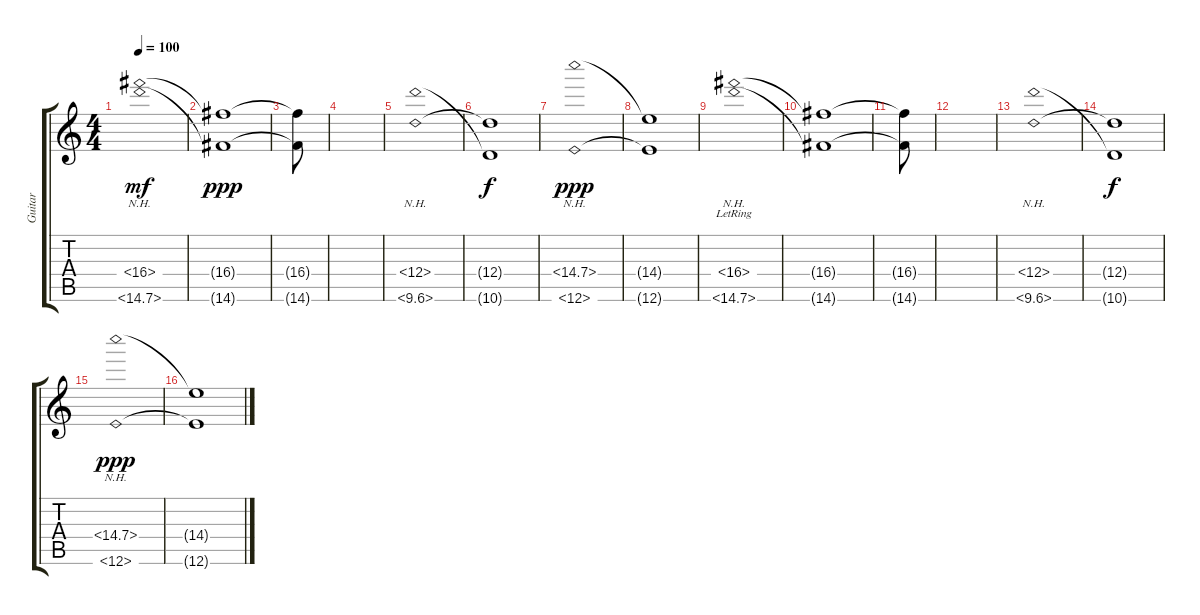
\track ("Guitar" "Guitar") {instrument overdrivenguitar}
\staff {score tabs}
\tuning (E4 B3 G3 D3 A2 E2) {hide}
\ts (4 4)
\tempo 100
\clef g2
\ks c
(16.4{nh} 14.6{nh}).1{dy mf} |
(16.4{t} 14.6{t}).1{dy ppp} |
(16.4{t} 14.6{t}).8 |
|
(12.4{nh} 10.6{nh}).1 |
(12.4{t} 10.6{t}).1{dy f} |
(14.4{nh} 12.6{nh}).1{dy ppp} |
(14.4{t} 12.6{t}).1 |
(16.4{nh lr} 14.6{nh lr}).1 |
(16.4{t} 14.6{t}).1 |
(16.4{t} 14.6{t}).8 |
|
(12.4{nh} 10.6{nh}).1 |
(12.4{t} 10.6{t}).1{dy f} |
(14.4{nh} 12.6{nh}).1{dy ppp} |
(14.4{t} 12.6{t}).1
